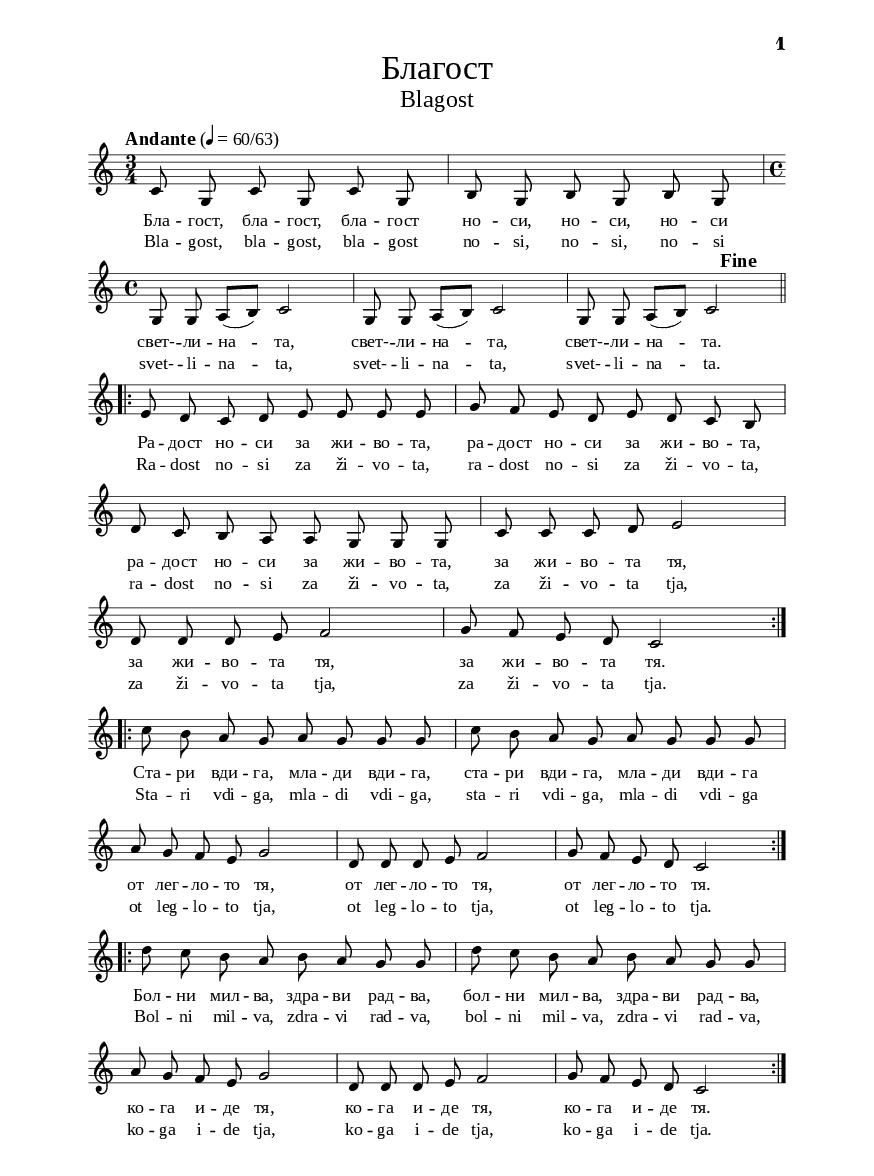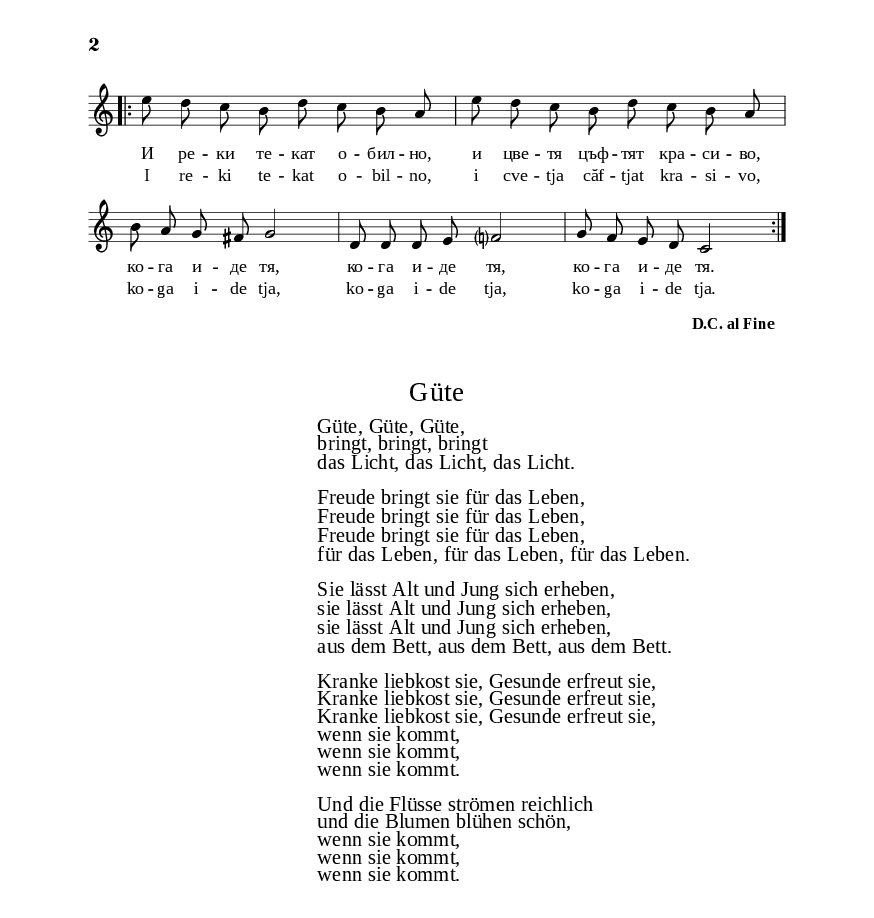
\version "2.24.3"

% include paper part and global functions
\include "include/globals.ily"

\bookpart {
  \label #'ref072
  \tocItem \markup "Благост – Blagost"
  \include "include/bookpart-paper.ily"
  \score {
    \include "include/score-layout.ily"

    \new Voice \absolute {

      \clef treble
      \key c \major
      \time 3/4
      \tempoFunc "Andante" 4 "60/63"
      \autoBeamOff
      c'8 g c' g c' g | b8 g b g b g \break |

      \time 4/4  g8 g a [( b )] c'2 |g8 g a [( b )] c'2 | g8 g a [( b )]  \tempo"   Fine"c'2    \break |

      \bar ".|:-||"
      e'8 d' c' d' e' e' e' e' | g'8 f' e' d' e' d' c' b \break |

      d'8 c' b a a g g g |c'8 c' c' d' e'2 \break |

      d'8 d' d' e' f'2 | g'8 f' e' d' c'2 \break \bar ":|.:"

      c''8 b' a' g' a' g' g' g' |  c''8 b' a' g' a' g' g' g' \break |

      a'8 g' f' e' g'2 | d'8 d' d' e' f'2 | g'8 f' e' d' c'2
      \break |

      \bar ":|.:"
      d''8 c'' b' a' b' a' g' g' | d''8 c'' b' a' b' a' g' g' \break

      a'8 g' f' e' g'2 | d'8 d' d' e' f'2 | g'8 f' e' d' c'2
      \break |

      \bar ":|.:"
      e''8 d'' c'' b' d'' c'' b' a' | e''8 d'' c'' b' d'' c'' b' a' \break |

      b'8 a' g' fis' g'2 | d'8 d' d' e' f'?2 | g'8 f' e' d' c'2   \bar ":|.:"
      \break | % 27
    }

    \addlyrics {
      Бла -- гост,
      бла -- гост, бла -- гост но -- си, но -- си, но --
      си "свет-" -- ли -- на -- та, "свет-" -- ли -- на -- та,
      "свет-" -- ли -- на -- та. Ра -- дост но -- си за
      жи -- во -- та, ра -- дост но -- си за жи -- во
      -- та, ра -- дост но -- си за жи -- во -- та, за
      жи -- во -- та тя, за жи -- во -- та тя, за жи
      -- во -- та тя. Ста -- ри вди -- га, мла -- ди
      вди -- га, ста -- ри вди -- га, мла -- ди вди --
      га от лег -- ло -- то тя, от лег -- ло -- то
      тя, от лег -- ло -- то тя. Бол -- ни мил -- ва,
      здра -- ви рад -- ва, бол -- ни мил -- ва, здра --
      ви рад -- ва, ко -- га и -- де тя, ко -- га и
      -- де тя, ко -- га и -- де тя. И ре -- ки те
      -- кат о -- бил -- но, и цве -- тя цъф -- тят
      кра -- си -- во, ко -- га и -- де тя, ко -- га
      и -- де тя, ко -- га и -- де тя.
    }

    \addlyrics {
      Bla -- gost,
      bla -- gost, bla -- gost no -- si, no -- si, no --
      si "svet-" -- li -- na -- ta, "svet-" -- li -- na -- ta,
      "svet-" -- li -- na -- ta. Ra -- dost no -- si za
      ži -- vo -- ta, ra -- dost no -- si za ži -- vo
      -- ta, ra -- dost no -- si za ži -- vo -- ta, za
      ži -- vo -- ta tja, za ži -- vo -- ta tja, za ži
      -- vo -- ta tja. Sta -- ri vdi -- ga, mla -- di
      vdi -- ga, sta -- ri vdi -- ga, mla -- di vdi --
      ga ot leg -- lo -- to tja, ot leg -- lo -- to
      tja, ot leg -- lo -- to tja. Bol -- ni mil -- va,
      zdra -- vi rad -- va, bol -- ni mil -- va, zdra --
      vi rad -- va, ko -- ga i -- de tja, ko -- ga i
      -- de tja, ko -- ga i -- de tja. I re -- ki te
      -- kat o -- bil -- no, i cve -- tja căf -- tjat
      kra -- si -- vo, ko -- ga i -- de tja, ko -- ga
      i -- de tja, ko -- ga i -- de tja.

    }
    \header {
      title = \titleFunc "Благост" "Blagost"
    }

    \midi{}

  } % score

  \markup \empty-one

  \markup \dc-one "D.C. al Fine"

  \markup \empty-two
  % include foreign translation(s) of the song
  \version "2.24.3"

\markup \fill-line { \fontsize #deTitleFontSize "Güte" }
\markup \null
\markup \null

\markup \abs-fontsize #10 {
   \hspace #30
  \override #`(baseline-skip . ,deCoupletBaselineSkip)

  \column {
    \line { " " Güte, Güte, Güte,}

    \line { " " bringt, bringt, bringt }
     \line { " " das Licht, das Licht, das Licht.}

    \line { " "}

    \line { " " Freude bringt sie für das Leben, }
    \line { " " Freude bringt sie für das Leben, }
    \line { " " Freude bringt sie für das Leben, }

    \line { " "für das Leben, für das Leben, für das Leben. }
    \line { " "}

    \line { " "Sie lässt Alt und Jung sich erheben, }
    \line { " "sie lässt Alt und Jung sich erheben, }
    \line { " "sie lässt Alt und Jung sich erheben, }

    \line { " "aus dem Bett, aus dem Bett, aus dem Bett.}
    \line { " "}

    \line { " "Kranke liebkost sie, Gesunde erfreut sie,}
    \line { " "Kranke liebkost sie, Gesunde erfreut sie, }
    \line { " "Kranke liebkost sie, Gesunde erfreut sie, }

    \line { " "wenn sie kommt, }
    \line { " "wenn sie kommt,  }
    \line { " "wenn sie kommt.  }

    \line { " "}

    \line { " "Und die Flüsse strömen reichlich }

    \line { " "und die Blumen blühen schön,}

    \line { " "wenn sie kommt, }
    \line { " "wenn sie kommt,  }
    \line { " "wenn sie kommt.  }




  }


}


} % bookpart
